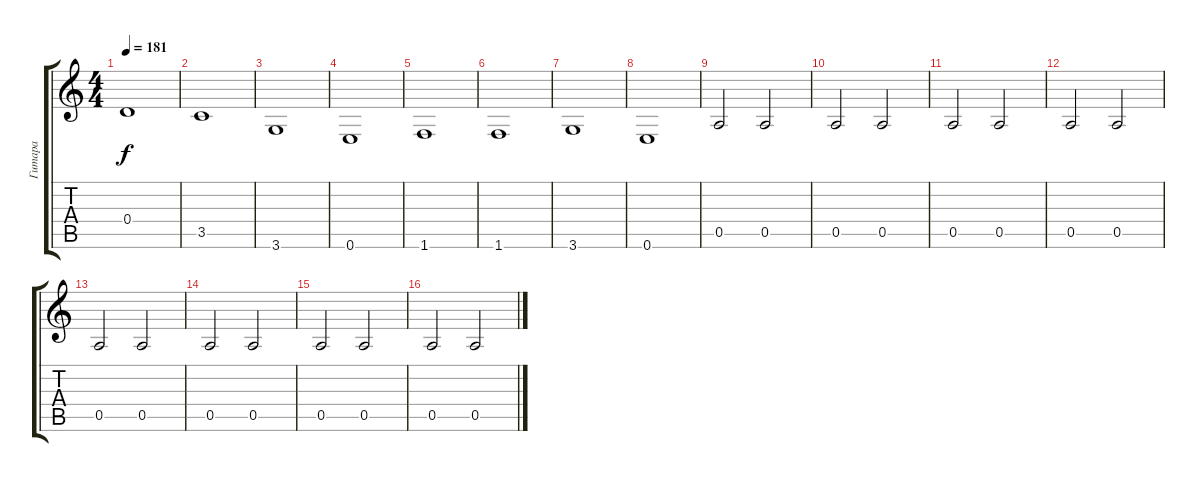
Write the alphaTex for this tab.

\track ("Гитара" "Гитара") {instrument acousticguitarnylon}
\staff {score tabs}
\tuning (E4 B3 G3 D3 A2 E2) {hide}
\ts (4 4)
\tempo 181
\clef g2
\ks c
0.4.1{dy f} |
3.5.1 |
3.6.1 |
0.6.1 |
1.6.1 |
1.6.1 |
3.6.1 |
0.6.1 |
0.5.2 0.5.2 |
0.5.2 0.5.2 |
0.5.2 0.5.2 |
0.5.2 0.5.2 |
0.5.2 0.5.2 |
0.5.2 0.5.2 |
0.5.2 0.5.2 |
0.5.2 0.5.2
